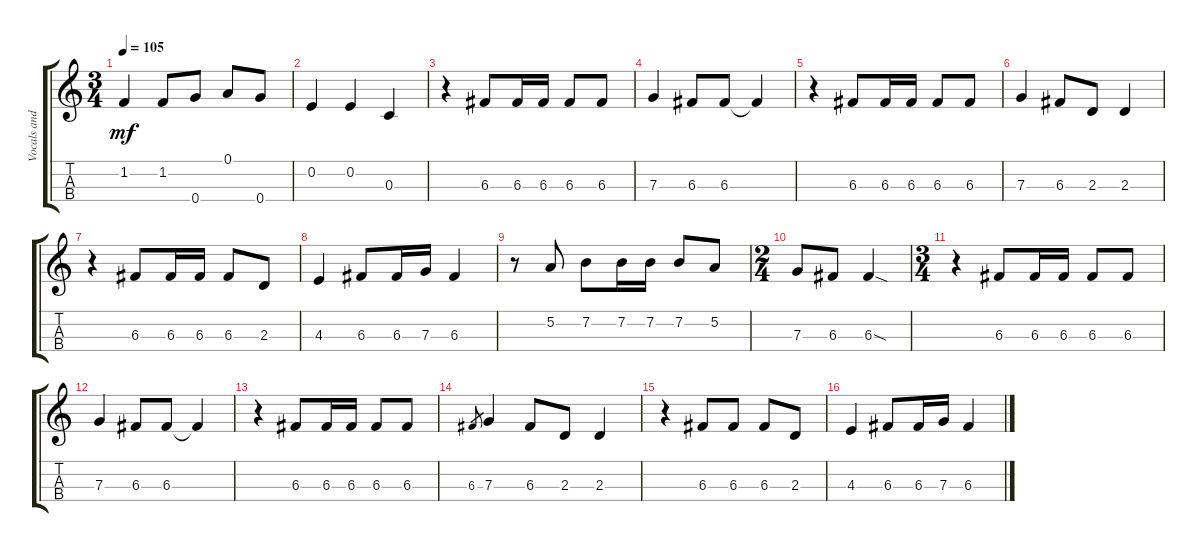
\track ("Vocals and Guit3" "Vocals and") {instrument shamisen}
\staff {score tabs}
\tuning (A4 E4 C4 G4) {hide}
\ts (3 4)
\tempo 105
\clef g2
\ks c
1.2.4{dy mf} 1.2.8 0.4.8 0.1.8 0.4.8 |
0.2.4 0.2.4 0.3.4 |
r.4 6.3.8 6.3.16 6.3.16 6.3.8 6.3.8 |
7.3.4 6.3.8 6.3.8 6.3{t}.4 |
r.4 6.3.8 6.3.16 6.3.16 6.3.8 6.3.8 |
7.3.4 6.3.8 2.3.8 2.3.4 |
r.4 6.3.8 6.3.16 6.3.16 6.3.8 2.3.8 |
4.3.4 6.3.8 6.3.16 7.3.16 6.3.4 |
r.8 5.2.8 7.2.8 7.2.16 7.2.16 7.2.8 5.2.8 |
\ts (2 4)
7.3.8 6.3.8 6.3{sod}.4 |
\ts (3 4)
r.4 6.3.8 6.3.16 6.3.16 6.3.8 6.3.8 |
7.3.4 6.3.8 6.3.8 6.3{t}.4 |
r.4 6.3.8 6.3.16 6.3.16 6.3.8 6.3.8 |
6.3.8{gr} 7.3.4 6.3.8 2.3.8 2.3.4 |
r.4 6.3.8 6.3.8 6.3.8 2.3.8 |
4.3.4 6.3.8 6.3.16 7.3.16 6.3.4
